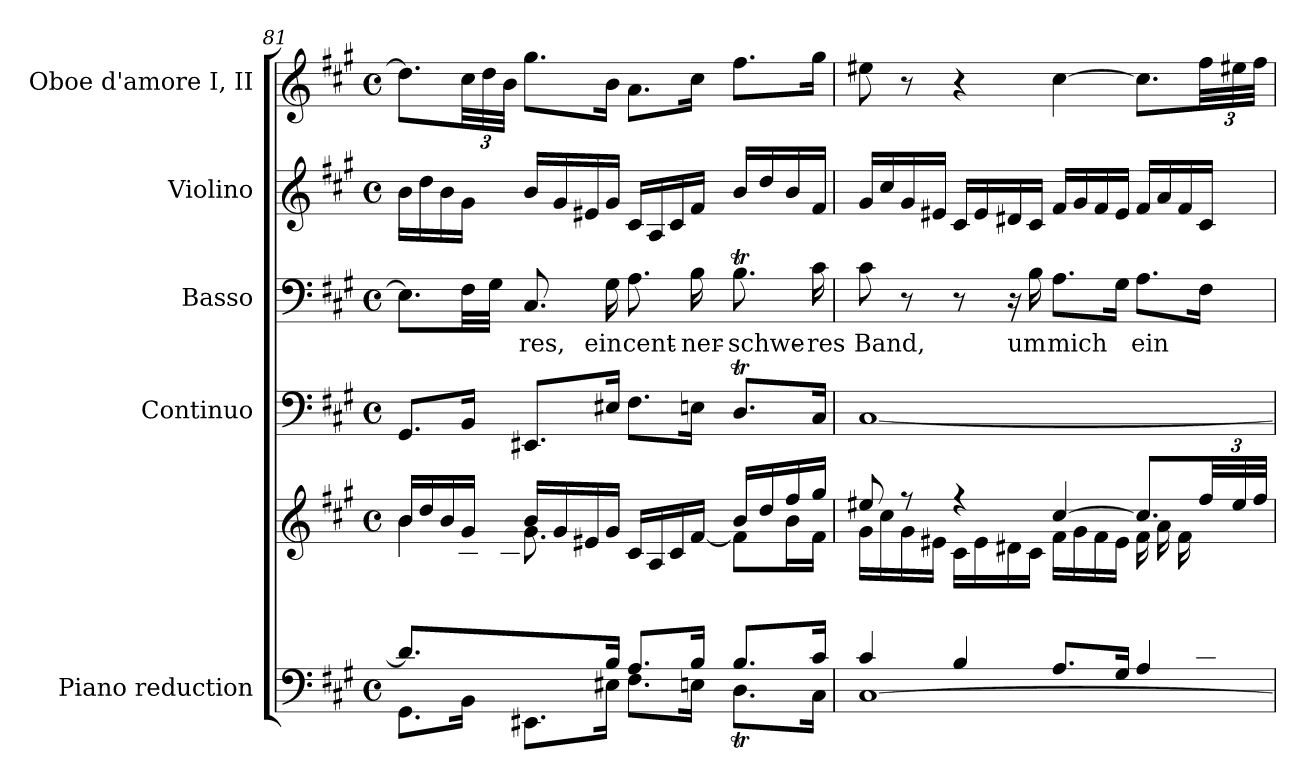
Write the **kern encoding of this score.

**kern	**kern	**kern	**kern	**text	**kern	**kern
*part5	*part5	*part4	*part3	*part3	*part2	*part1
*staff6	*staff5	*staff4	*staff3	*staff3	*staff2	*staff1
*I"Piano reduction	*	*I"Continuo	*I"Basso	*	*I"Violino	*I"Oboe d'amore I, II
*I'Pno	*	*	*	*	*I'Vln	*I'Ob
!!LO:LB:g=z
*clefF4	*clefG2	*clefF4	*clefF4	*	*clefG2	*clefG2
*k[f#c#g#]	*k[f#c#g#]	*k[f#c#g#]	*k[f#c#g#]	*	*k[f#c#g#]	*k[f#c#g#]
*M4/4	*M4/4	*M4/4	*M4/4	*	*M4/4	*M4/4
*met(c)	*met(c)	*met(c)	*met(c)	*	*met(c)	*met(c)
=81	=81	=81	=81	=81	=81	=81
*^	*^	*	*	*	*	*
*	*	*	*^	*	*	*	*	*
8.d/L]	8.GG#\L	16b/LL	4b\	8.ryy	8.GG#/L	8.E#\L]	.	16b\LL	8.dd\L]
.	.	16dd/	.	.	.	.	.	16dd\	.
.	.	16b/	.	.	.	.	.	16b\	.
*	*	*	*	*Xbrackettup	*	*	*	*	*Xbrackettup
4ryy	16BB\Jk	16g#/JJ	.	48c#\LL	16BB/Jk	32F#\LL	.	16g#\JJ	48cc#\LL
.	.	.	.	48d\	.	.	.	.	48dd\
.	.	.	.	.	.	32G#\JJJ	.	.	.
.	.	.	.	48B\JJJ	.	.	.	.	48b\JJJ
!	!	!	!	!	!	!	!LO:LY:b	!	!
.	8.EE#X\L	16b/LL	4ryy	8.g#\L	8.EE#X/L	8.C#/	-res,	16b/LL	8.gg#\L
.	.	16g#/	.	.	.	.	.	16g#/	.
.	.	16e#X/	.	.	.	.	.	16e#X/	.
!	!	!	!	!	!	!	!LO:LY:b	!	!
16B/Jk	16E#X\Jk	16g#/JJ	.	2ryy	16E#X/Jk	16G#\	ein	16g#/JJ	16b\Jk
!	!	!	!	!	!	!	!LO:LY:b	!	!
8.A/L	8.F#\L	16c#/LL	4ryy	.	8.F#\L	8.A\	cent-	16c#/LL	8.a\L
.	.	16A/	.	.	.	.	.	16A/	.
.	.	16c#/	.	.	.	.	.	16c#/	.
!	!	!	!	!	!	!	!LO:LY:b	!	!
16B/Jk	16En\Jk	[16f#/JJ	.	.	16En\Jk	16B\	-ner-	16f#/JJ	16cc#\Jk
!	!	!	!	!	!	!	!LO:LY:b	!	!
8.B/L	8.DT\L	16b/LL	8f#\L]	.	8.DT/L	8.BT\	-schwe-	16b/LL	8.ff#\L
.	.	16dd/	.	.	.	.	.	16dd/	.
.	.	16ff#/	16b\L	.	.	.	.	16b/	.
!	!	!	!	!	!	!	!LO:LY:b	!	!
16c#/Jk	16C#\Jk	16gg#/JJ	16f#\JJ	16ryy	16C#/Jk	16c#\	-res	16f#/JJ	16gg#\Jk
=82	=82	=82	=82	=82	=82	=82	=82	=82	=82
*	*^	*	*	*	*	*	*	*	*
!	!	!	!	!	!	!	!	!LO:LY:b	!	!
*	*	*	*	*v	*v	*	*	*	*	*
2...ryy	4c#/	[1C#	8ee#X/	16g#\LL	[1C#	8c#\	Band,	16g#/LL	8ee#X\
.	.	.	.	16cc#\	.	.	.	16cc#/	.
.	.	.	8r	16g#\	.	8r	.	16g#/	8r
.	.	.	.	16e#X\JJ	.	.	.	16e#X/JJ	.
.	4B/	.	4r	16c#\LL	.	8r	.	16c#/LL	4r
.	.	.	.	16e#\	.	.	.	16e#/	.
.	.	.	.	16d#X\	.	16r	.	16d#X/	.
!	!	!	!	!	!	!	!LO:LY:b	!	!
.	.	.	.	16c#\JJ	.	16B\	um	16c#/JJ	.
!	!	!	!	!	!	!	!LO:LY:b	!	!
.	8.A/L	.	[4cc#/	16f#\LL	.	8.A\L	mich	16f#/LL	[4cc#\
.	.	.	.	16g#\	.	.	.	16g#/	.
.	.	.	.	16f#\	.	.	.	16f#/	.
.	16G#/Jk	.	.	16e#\JJ	.	16G#\Jk	.	16e#/JJ	.
!	!	!	!	!	!	!	!LO:LY:b	!	!
.	4A/	.	8.cc#/L]	16f#\LL	.	8.A\L	ein	16f#/LL	8.cc#\L]
.	.	.	.	16a\	.	.	.	16a/	.
.	.	.	.	16f#\	.	.	.	16f#/	.
16c#/JJ	.	.	48ff#/LL	16ryy	.	16F#\Jk	.	16c#/JJ	48ff#\LL
.	.	.	48ee#/	.	.	.	.	.	48ee#X\
.	.	.	48ff#/JJJ	.	.	.	.	.	48ff#\JJJ
*v	*v	*v	*	*	*	*	*	*	*
*	*v	*v	*	*	*	*	*
=	=	=	=	=	=	=
*-	*-	*-	*-	*-	*-	*-
